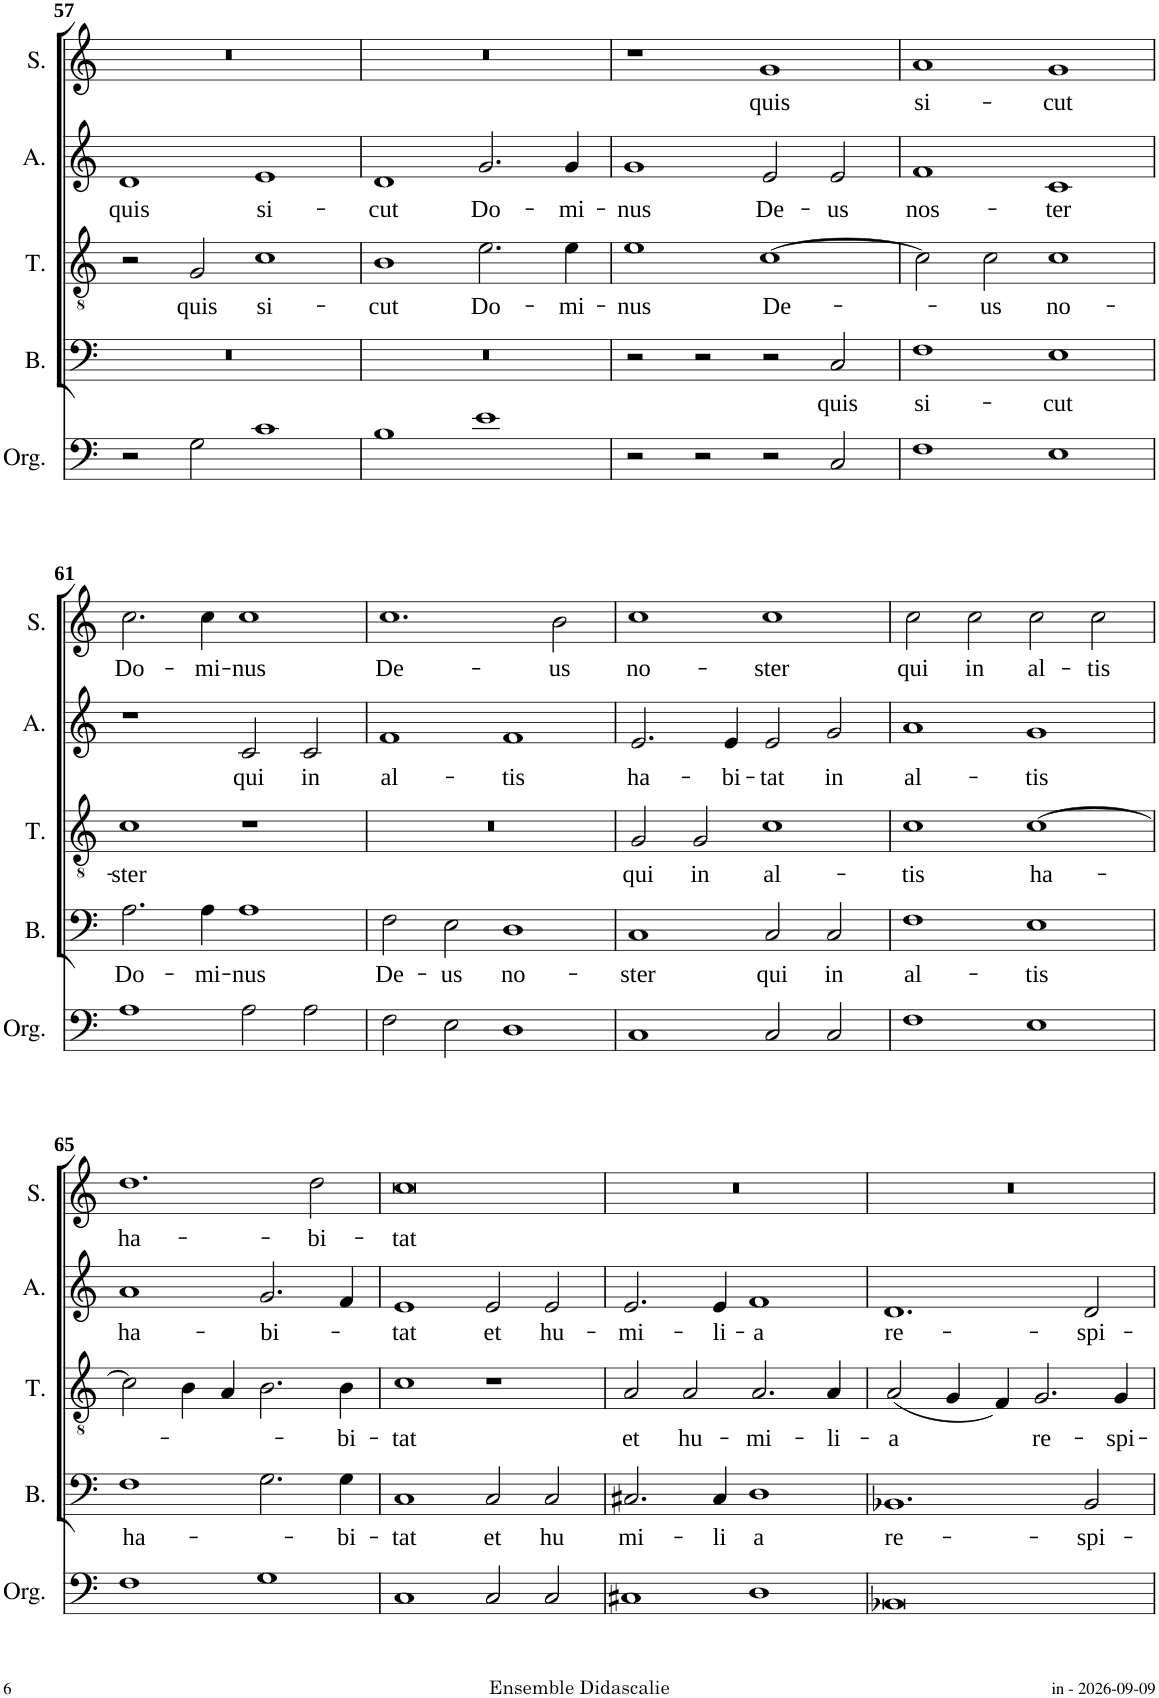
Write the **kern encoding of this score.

**kern	**kern	**text	**kern	**text	**kern	**text	**kern	**text
*part5	*part4	*part4	*part3	*part3	*part2	*part2	*part1	*part1
*staff5	*staff4	*staff4	*staff3	*staff3	*staff2	*staff2	*staff1	*staff1
*I"Orgue	*I"Basse	*	*I"Ténor	*	*I"Alto	*	*I"Soprano	*
*I'Org.	*I'B.	*	*I'T.	*	*I'A.	*	*I'S.	*
!!LO:PB:g=z
*clefF4	*clefF4	*	*clefGv2	*	*clefG2	*	*clefG2	*
*k[]	*k[]	*	*k[]	*	*k[]	*	*k[]	*
*M4/2	*M4/2	*	*M4/2	*	*M4/2	*	*M4/2	*
=57	=57	=57	=57	=57	=57	=57	=57	=57
!	!	!	!	!	!	!LO:LY:b	!	!
2r	0r	.	2r	.	1d	quis	0r	.
!	!	!	!	!LO:LY:b	!	!	!	!
2G\	.	.	2G/	quis	.	.	.	.
!	!	!	!	!LO:LY:b	!	!LO:LY:b	!	!
1c	.	.	1c	si-	1e	si-	.	.
=58	=58	=58	=58	=58	=58	=58	=58	=58
!	!	!	!	!LO:LY:b	!	!LO:LY:b	!	!
1B	0r	.	1B	-cut	1d	-cut	0r	.
!	!	!	!	!LO:LY:b	!	!LO:LY:b	!	!
1e	.	.	2.e\	Do-	2.g/	Do-	.	.
!	!	!	!	!LO:LY:b	!	!LO:LY:b	!	!
.	.	.	4e\	-mi-	4g/	-mi-	.	.
=59	=59	=59	=59	=59	=59	=59	=59	=59
!	!	!	!	!LO:LY:b	!	!LO:LY:b	!	!
2r	2r	.	1e	-nus	1g	-nus	1r	.
2r	2r	.	.	.	.	.	.	.
!	!	!	!	!LO:LY:b	!	!LO:LY:b	!	!LO:LY:b
2r	2r	.	[1c	De-	2e/	De-	1g	quis
!	!	!LO:LY:b	!	!	!	!LO:LY:b	!	!
2C/	2C/	quis	.	.	2e/	-us	.	.
=60	=60	=60	=60	=60	=60	=60	=60	=60
!	!	!LO:LY:b	!	!	!	!LO:LY:b	!	!LO:LY:b
1F	1F	si-	2c\]	.	1f	nos-	1a	si-
!	!	!	!	!LO:LY:b	!	!	!	!
.	.	.	2c\	-us	.	.	.	.
!	!	!LO:LY:b	!	!LO:LY:b	!	!LO:LY:b	!	!LO:LY:b
1E	1E	-cut	1c	no-	1c	-ter	1g	-cut
!!LO:LB:g=z
=61	=61	=61	=61	=61	=61	=61	=61	=61
!	!	!LO:LY:b	!	!LO:LY:b	!	!	!	!LO:LY:b
1A	2.A\	Do-	1c	-ster	1r	.	2.cc\	Do-
!	!	!LO:LY:b	!	!	!	!	!	!LO:LY:b
.	4A\	-mi-	.	.	.	.	4cc\	-mi-
!	!	!LO:LY:b	!	!	!	!LO:LY:b	!	!LO:LY:b
2A\	1A	-nus	1r	.	2c/	qui	1cc	-nus
!	!	!	!	!	!	!LO:LY:b	!	!
2A\	.	.	.	.	2c/	in	.	.
=62	=62	=62	=62	=62	=62	=62	=62	=62
!	!	!LO:LY:b	!	!	!	!LO:LY:b	!	!LO:LY:b
2F\	2F\	De-	0r	.	1f	al-	1.cc	De-
!	!	!LO:LY:b	!	!	!	!	!	!
2E\	2E\	-us	.	.	.	.	.	.
!	!	!LO:LY:b	!	!	!	!LO:LY:b	!	!
1D	1D	no-	.	.	1f	-tis	.	.
!	!	!	!	!	!	!	!	!LO:LY:b
.	.	.	.	.	.	.	2b\	-us
=63	=63	=63	=63	=63	=63	=63	=63	=63
!	!	!LO:LY:b	!	!LO:LY:b	!	!LO:LY:b	!	!LO:LY:b
1C	1C	-ster	2G/	qui	2.e/	ha-	1cc	no-
!	!	!	!	!LO:LY:b	!	!	!	!
.	.	.	2G/	in	.	.	.	.
!	!	!	!	!	!	!LO:LY:b	!	!
.	.	.	.	.	4e/	-bi-	.	.
!	!	!LO:LY:b	!	!LO:LY:b	!	!LO:LY:b	!	!LO:LY:b
2C/	2C/	qui	1c	al-	2e/	-tat	1cc	-ster
!	!	!LO:LY:b	!	!	!	!LO:LY:b	!	!
2C/	2C/	in	.	.	2g/	in	.	.
=64	=64	=64	=64	=64	=64	=64	=64	=64
!	!	!LO:LY:b	!	!LO:LY:b	!	!LO:LY:b	!	!LO:LY:b
1F	1F	al-	1c	-tis	1a	al-	2cc\	qui
!	!	!	!	!	!	!	!	!LO:LY:b
.	.	.	.	.	.	.	2cc\	in
!	!	!LO:LY:b	!	!LO:LY:b	!	!LO:LY:b	!	!LO:LY:b
1E	1E	-tis	[1c	ha-	1g	-tis	2cc\	al-
!	!	!	!	!	!	!	!	!LO:LY:b
.	.	.	.	.	.	.	2cc\	-tis
!!LO:LB:g=z
=65	=65	=65	=65	=65	=65	=65	=65	=65
!	!	!LO:LY:b	!	!	!	!LO:LY:b	!	!LO:LY:b
1F	1F	ha-	2c\]	.	1a	ha-	1.dd	ha-
.	.	.	4B\	.	.	.	.	.
.	.	.	4A/	.	.	.	.	.
!	!	!	!	!	!	!LO:LY:b	!	!
1G	2.G\	.	2.B\	.	2.g/	-bi-	.	.
!	!	!	!	!	!	!	!	!LO:LY:b
.	.	.	.	.	.	.	2dd\	-bi-
!	!	!LO:LY:b	!	!LO:LY:b	!	!	!	!
.	4G\	-bi-	4B\	-bi-	4f/	.	.	.
=66	=66	=66	=66	=66	=66	=66	=66	=66
!	!	!LO:LY:b	!	!LO:LY:b	!	!LO:LY:b	!	!LO:LY:b
1C	1C	-tat	1c	-tat	1e	-tat	0cc	-tat
!	!	!LO:LY:b	!	!	!	!LO:LY:b	!	!
2C/	2C/	et	1r	.	2e/	et	.	.
!	!	!LO:LY:b	!	!	!	!LO:LY:b	!	!
2C/	2C/	hu	.	.	2e/	hu-	.	.
=67	=67	=67	=67	=67	=67	=67	=67	=67
!	!	!LO:LY:b	!	!LO:LY:b	!	!LO:LY:b	!	!
1C#X	2.C#X/	-mi-	2A/	et	2.e/	-mi-	0r	.
!	!	!	!	!LO:LY:b	!	!	!	!
.	.	.	2A/	hu-	.	.	.	.
!	!	!LO:LY:b	!	!	!	!LO:LY:b	!	!
.	4C#/	-li	.	.	4e/	-li-	.	.
!	!	!LO:LY:b	!	!LO:LY:b	!	!LO:LY:b	!	!
1D	1D	-a	2.A/	-mi-	1f	-a	.	.
!	!	!	!	!LO:LY:b	!	!	!	!
.	.	.	4A/	-li-	.	.	.	.
=68	=68	=68	=68	=68	=68	=68	=68	=68
!	!	!LO:LY:b	!	!LO:LY:b	!	!LO:LY:b	!	!
0BB-X	1.BB-X	re-	(<2A/	-a	1.d	re-	0r	.
.	.	.	4G/	.	.	.	.	.
.	.	.	4F/)	.	.	.	.	.
!	!	!	!	!LO:LY:b	!	!	!	!
.	.	.	2.G/	re-	.	.	.	.
!	!	!LO:LY:b	!	!	!	!LO:LY:b	!	!
.	2BB-/	-spi-	.	.	2d/	-spi-	.	.
!	!	!	!	!LO:LY:b	!	!	!	!
.	.	.	4G/	-spi-	.	.	.	.
=	=	=	=	=	=	=	=	=
*-	*-	*-	*-	*-	*-	*-	*-	*-
